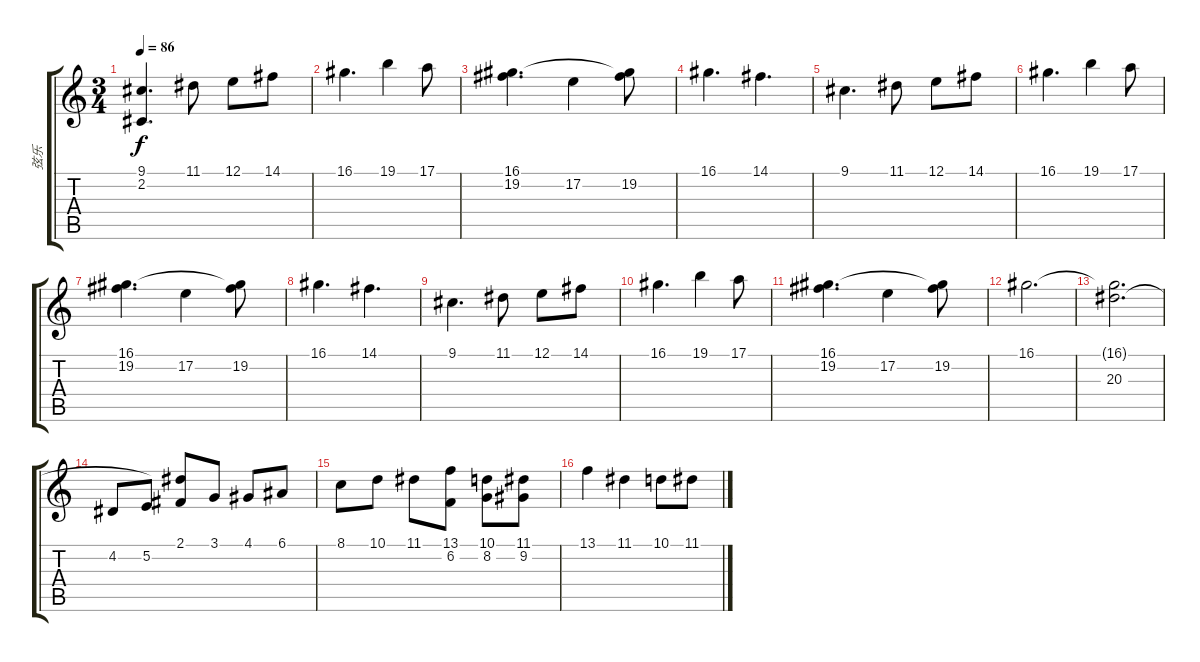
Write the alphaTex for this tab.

\track ("弦乐" "弦乐") {instrument tremolostrings}
\staff {score tabs}
\tuning (E4 B3 G3 D3 A2 E2) {hide}
\ts (3 4)
\tempo 86
\clef g2
\ks c
(9.1 2.2).4{d dy f} 11.1.8 12.1.8 14.1.8 |
16.1.4{d} 19.1.4 17.1.8 |
(16.1 19.2).4{d} 17.2.4 (16.1{t} 19.2).8 |
16.1.4{d} 14.1.4{d} |
9.1.4{d} 11.1.8 12.1.8 14.1.8 |
16.1.4{d} 19.1.4 17.1.8 |
(16.1 19.2).4{d} 17.2.4 (16.1{t} 19.2).8 |
16.1.4{d} 14.1.4{d} |
9.1.4{d} 11.1.8 12.1.8 14.1.8 |
16.1.4{d} 19.1.4 17.1.8 |
(16.1 19.2).4{d} 17.2.4 (16.1{t} 19.2).8 |
16.1.2{d} |
(16.1{t} 20.3).2{d} |
4.2.8 5.2.8 (2.1 20.3{t}).8 3.1.8 4.1.8 6.1.8 |
8.1.8 10.1.8 11.1.8 (13.1 6.2).8 (10.1 8.2).8 (11.1 9.2).8 |
13.1.4 11.1.4 10.1.8 11.1.8
